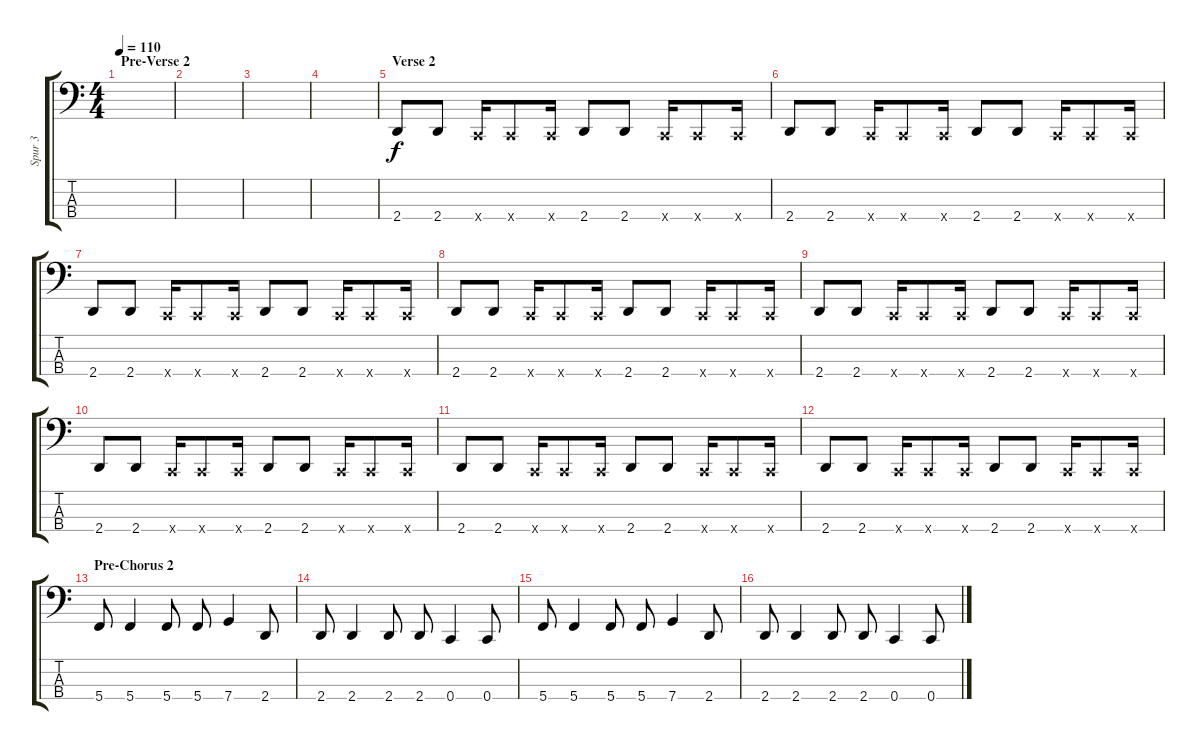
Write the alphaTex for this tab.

\track ("Spur 3" "Spur 3") {instrument electricbassfinger}
\staff {score tabs}
\tuning (G2 D2 A1 C1) {hide}
\ts (4 4)
\section ("" "Pre-Verse 2")
\tempo 110
\clef f4
\ks c
|
|
|
|
\section ("" "Verse 2")
2.4.8 2.4.8 0.4{x}.16 0.4{x}.8 0.4{x}.16 2.4.8 2.4.8 0.4{x}.16 0.4{x}.8 0.4{x}.16 |
2.4.8 2.4.8 0.4{x}.16 0.4{x}.8 0.4{x}.16 2.4.8 2.4.8 0.4{x}.16 0.4{x}.8 0.4{x}.16 |
2.4.8 2.4.8 0.4{x}.16 0.4{x}.8 0.4{x}.16 2.4.8 2.4.8 0.4{x}.16 0.4{x}.8 0.4{x}.16 |
2.4.8 2.4.8 0.4{x}.16 0.4{x}.8 0.4{x}.16 2.4.8 2.4.8 0.4{x}.16 0.4{x}.8 0.4{x}.16 |
2.4.8 2.4.8 0.4{x}.16 0.4{x}.8 0.4{x}.16 2.4.8 2.4.8 0.4{x}.16 0.4{x}.8 0.4{x}.16 |
2.4.8 2.4.8 0.4{x}.16 0.4{x}.8 0.4{x}.16 2.4.8 2.4.8 0.4{x}.16 0.4{x}.8 0.4{x}.16 |
2.4.8 2.4.8 0.4{x}.16 0.4{x}.8 0.4{x}.16 2.4.8 2.4.8 0.4{x}.16 0.4{x}.8 0.4{x}.16 |
2.4.8 2.4.8 0.4{x}.16 0.4{x}.8 0.4{x}.16 2.4.8 2.4.8 0.4{x}.16 0.4{x}.8 0.4{x}.16 |
\section ("" "Pre-Chorus 2")
5.4.8 5.4.4 5.4.8 5.4.8 7.4.4 2.4.8 |
2.4.8 2.4.4 2.4.8 2.4.8 0.4.4 0.4.8 |
5.4.8 5.4.4 5.4.8 5.4.8 7.4.4 2.4.8 |
2.4.8 2.4.4 2.4.8 2.4.8 0.4.4 0.4.8
